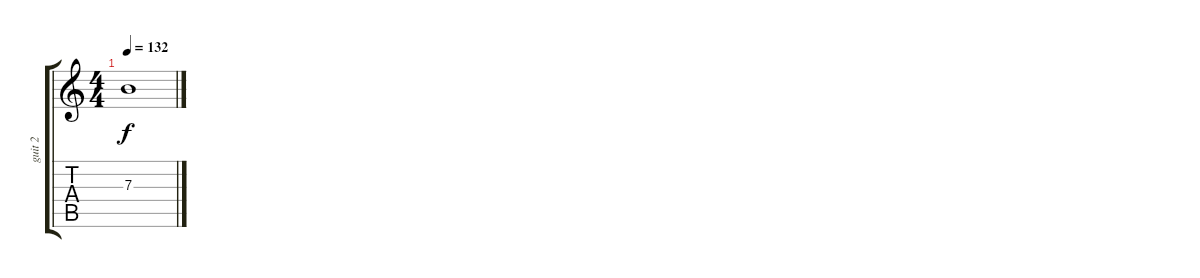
\track ("guit 2" "guit 2") {instrument distortionguitar}
\staff {score tabs}
\tuning (Db4 Ab3 E3 B2 Gb2 B1) {hide}
\ts (4 4)
\tempo 132
\clef g2
\ks c
7.3{t}.1{dy f volume 6}
